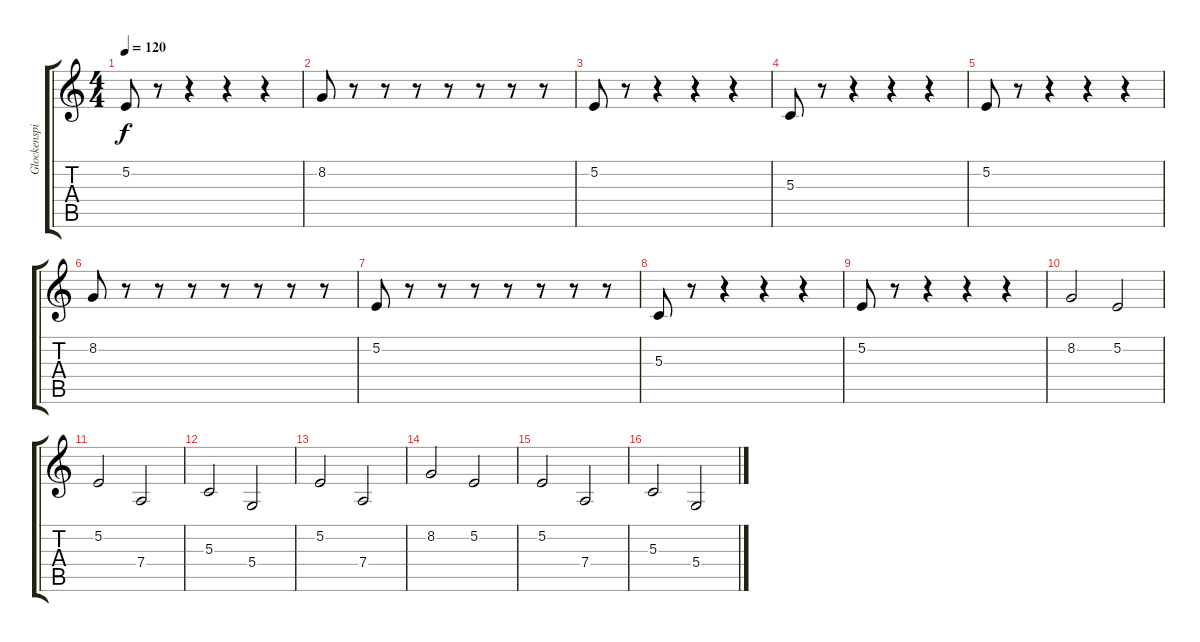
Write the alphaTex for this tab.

\track ("Glockenspiel" "Glockenspi") {instrument glockenspiel}
\staff {score tabs}
\tuning (E4 B3 G3 D3 A2 E2) {hide}
\ts (4 4)
\tempo 120
\clef g2
\ks c
5.2.8{dy f} r.8 r.4 r.4 r.4 |
8.2.8 r.8 r.8 r.8 r.8 r.8 r.8 r.8 |
5.2.8 r.8 r.4 r.4 r.4 |
5.3.8 r.8 r.4 r.4 r.4 |
5.2.8 r.8 r.4 r.4 r.4 |
8.2.8 r.8 r.8 r.8 r.8 r.8 r.8 r.8 |
5.2.8 r.8 r.8 r.8 r.8 r.8 r.8 r.8 |
5.3.8 r.8 r.4 r.4 r.4 |
5.2.8 r.8 r.4 r.4 r.4 |
8.2.2 5.2.2 |
5.2.2 7.4.2 |
5.3.2 5.4.2 |
5.2.2 7.4.2 |
8.2.2 5.2.2 |
5.2.2 7.4.2 |
5.3.2 5.4.2
